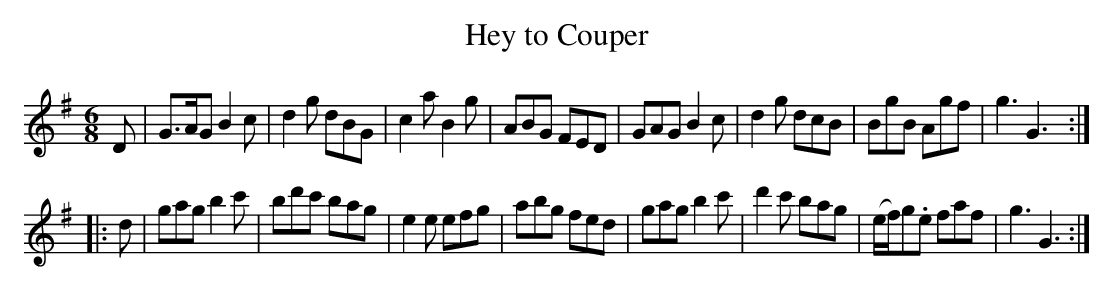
X:1
T:Hey to Couper
M:6/8
K:G
D|\
G>AG B2c| d2g dBG| c2a B2g| ABG FED|\
GAG B2c| d2g dcB| BgB Agf| g3 G3::
d|\
gag b2c'| bd'c' bag| e2e efg| abg fed| \
gag b2c'| d'2c' bag| (e/f/)g.e faf| g3 G3:|
